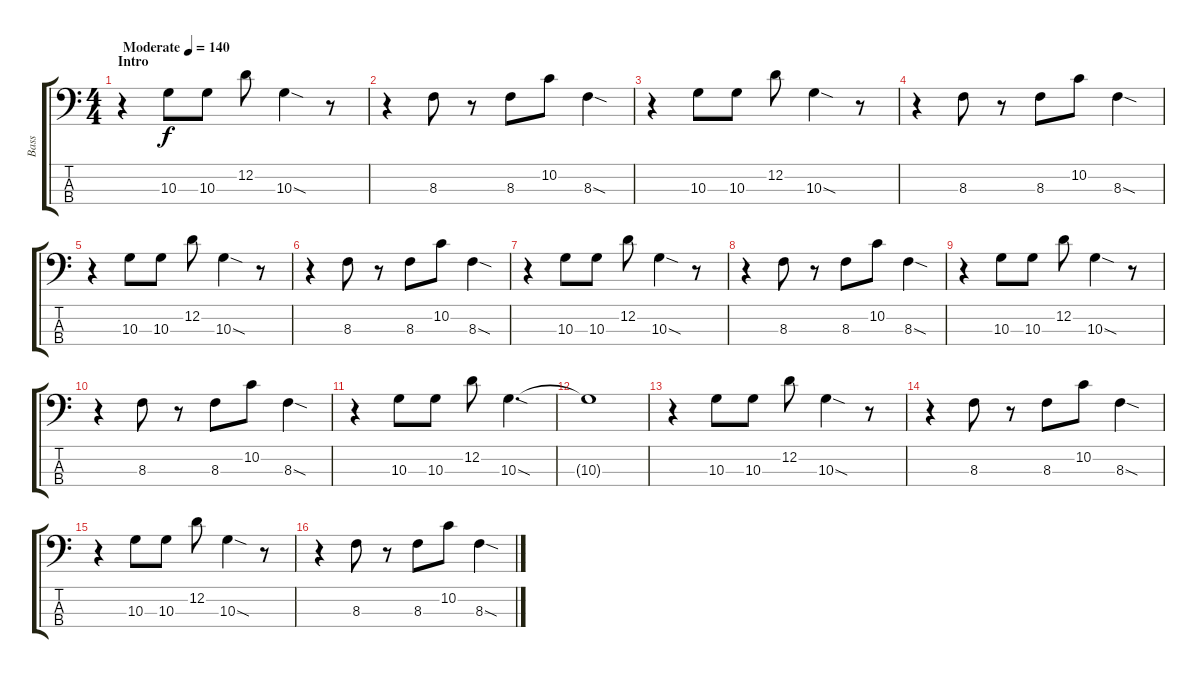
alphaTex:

\track ("Bass" "Bass") {instrument electricbassfinger}
\staff {score tabs}
\tuning (G2 D2 A1 D1) {hide}
\ts (4 4)
\section ("" "Intro")
\tempo (140 "Moderate")
\clef f4
\ks c
r.4{dy f instrument electricbassfinger} 10.3.8 10.3.8 12.2.8 10.3{sod}.4 r.8 |
r.4 8.3.8 r.8 8.3.8 10.2.8 8.3{sod}.4 |
r.4 10.3.8 10.3.8 12.2.8 10.3{sod}.4 r.8 |
r.4 8.3.8 r.8 8.3.8 10.2.8 8.3{sod}.4 |
r.4 10.3.8 10.3.8 12.2.8 10.3{sod}.4 r.8 |
r.4 8.3.8 r.8 8.3.8 10.2.8 8.3{sod}.4 |
r.4 10.3.8 10.3.8 12.2.8 10.3{sod}.4 r.8 |
r.4 8.3.8 r.8 8.3.8 10.2.8 8.3{sod}.4 |
r.4 10.3.8 10.3.8 12.2.8 10.3{sod}.4 r.8 |
r.4 8.3.8 r.8 8.3.8 10.2.8 8.3{sod}.4 |
r.4 10.3.8 10.3.8 12.2.8 10.3{sod}.4{d} |
10.3{t}.1 |
r.4 10.3.8 10.3.8 12.2.8 10.3{sod}.4 r.8 |
r.4 8.3.8 r.8 8.3.8 10.2.8 8.3{sod}.4 |
r.4 10.3.8 10.3.8 12.2.8 10.3{sod}.4 r.8 |
r.4 8.3.8 r.8 8.3.8 10.2.8 8.3{sod}.4
